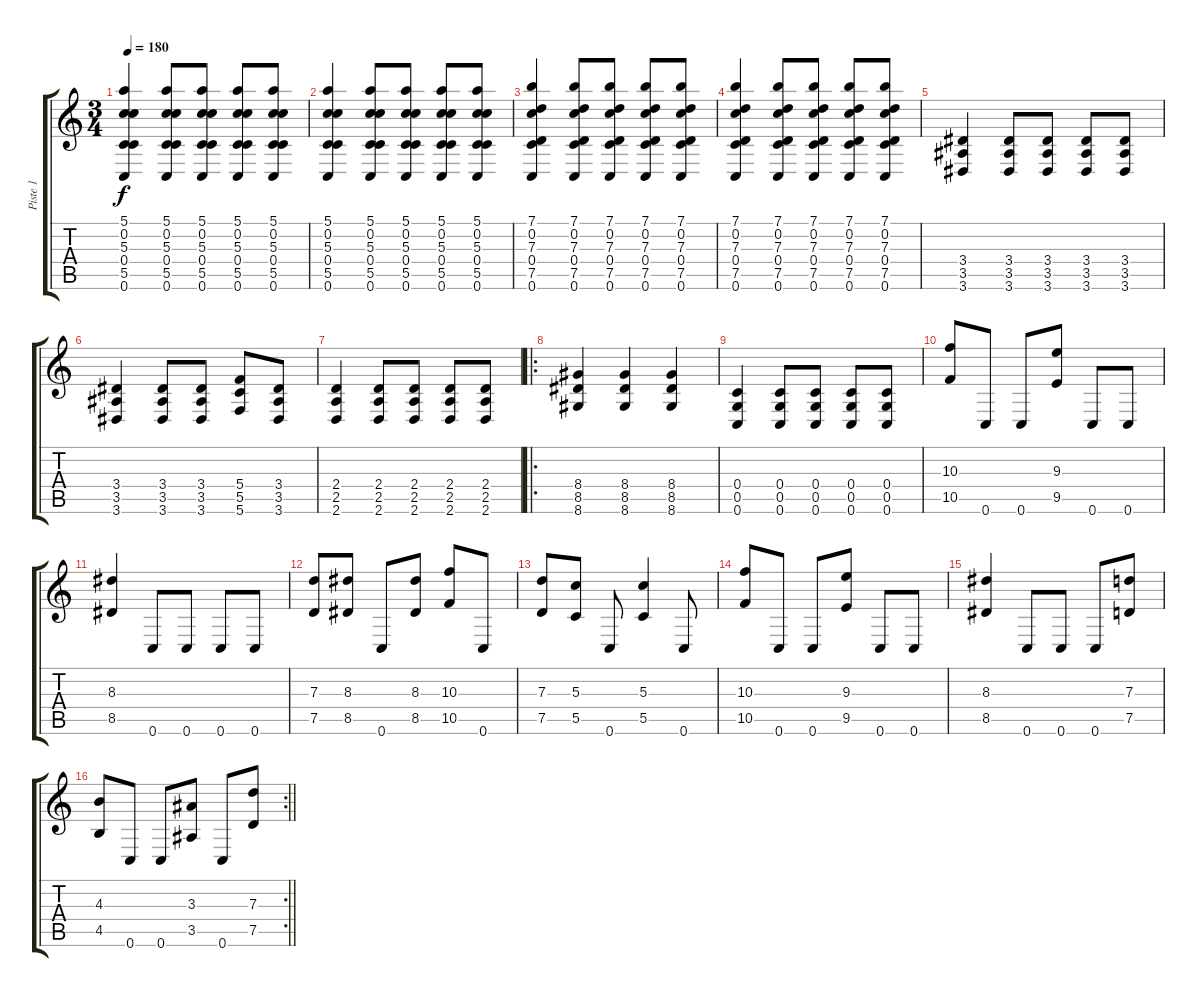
\track ("Piste 1" "Piste 1") {instrument distortionguitar}
\staff {score tabs}
\tuning (E4 C4 G3 C3 G2 C2) {hide}
\ts (3 4)
\tempo 180
\clef g2
\ks c
(5.1 0.2 5.3 0.4 5.5 0.6).4{dy f} (5.1 0.2 5.3 0.4 5.5 0.6).8 (5.1 0.2 5.3 0.4 5.5 0.6).8 (5.1 0.2 5.3 0.4 5.5 0.6).8 (5.1 0.2 5.3 0.4 5.5 0.6).8 |
(5.1 0.2 5.3 0.4 5.5 0.6).4 (5.1 0.2 5.3 0.4 5.5 0.6).8 (5.1 0.2 5.3 0.4 5.5 0.6).8 (5.1 0.2 5.3 0.4 5.5 0.6).8 (5.1 0.2 5.3 0.4 5.5 0.6).8 |
(7.1 0.2 7.3 0.4 7.5 0.6).4 (7.1 0.2 7.3 0.4 7.5 0.6).8 (7.1 0.2 7.3 0.4 7.5 0.6).8 (7.1 0.2 7.3 0.4 7.5 0.6).8 (7.1 0.2 7.3 0.4 7.5 0.6).8 |
(7.1 0.2 7.3 0.4 7.5 0.6).4 (7.1 0.2 7.3 0.4 7.5 0.6).8 (7.1 0.2 7.3 0.4 7.5 0.6).8 (7.1 0.2 7.3 0.4 7.5 0.6).8 (7.1 0.2 7.3 0.4 7.5 0.6).8 |
(3.4 3.5 3.6).4 (3.4 3.5 3.6).8 (3.4 3.5 3.6).8 (3.4 3.5 3.6).8 (3.4 3.5 3.6).8 |
(3.4 3.5 3.6).4 (3.4 3.5 3.6).8 (3.4 3.5 3.6).8 (5.4 5.5 5.6).8 (3.4 3.5 3.6).8 |
(2.4 2.5 2.6).4 (2.4 2.5 2.6).8 (2.4 2.5 2.6).8 (2.4 2.5 2.6).8 (2.4 2.5 2.6).8 |
\ro
(8.4 8.5 8.6).4 (8.4 8.5 8.6).4 (8.4 8.5 8.6).4 |
(0.4 0.5 0.6).4 (0.4 0.5 0.6).8 (0.4 0.5 0.6).8 (0.4 0.5 0.6).8 (0.4 0.5 0.6).8 |
(10.3 10.5).8 0.6.8 0.6.8 (9.3 9.5).8 0.6.8 0.6.8 |
(8.3 8.5).4 0.6.8 0.6.8 0.6.8 0.6.8 |
(7.3 7.5).8 (8.3 8.5).8 0.6.8 (8.3 8.5).8 (10.3 10.5).8 0.6.8 |
(7.3 7.5).8 (5.3 5.5).8 0.6.8 (5.3 5.5).4 0.6.8 |
(10.3 10.5).8 0.6.8 0.6.8 (9.3 9.5).8 0.6.8 0.6.8 |
(8.3 8.5).4 0.6.8 0.6.8 0.6.8 (7.3 7.5).8 |
\rc 2
\barLineRight lightlight
(4.3 4.5).8 0.6.8 0.6.8 (3.3 3.5).8 0.6.8 (7.3 7.5).8
